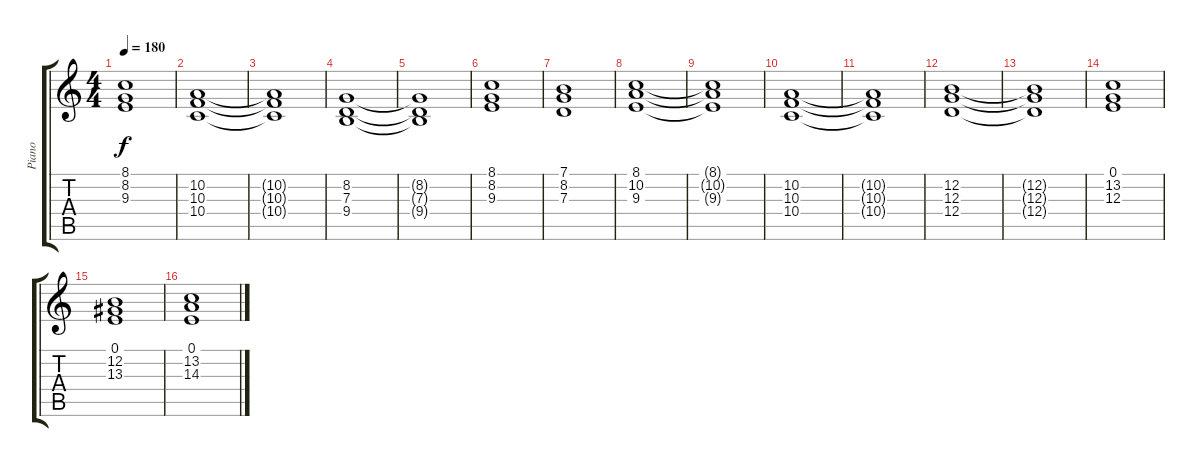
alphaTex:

\track ("Piano" "Piano") {instrument acousticgrandpiano}
\staff {score tabs}
\tuning (E4 B3 G3 D3 A2 E2) {hide}
\ts (4 4)
\tempo 180
\clef g2
\ks c
(8.1{t} 8.2{t} 9.3{t}).1{dy f} |
(10.2 10.3 10.4).1 |
(10.2{t} 10.3{t} 10.4{t}).1 |
(8.2 7.3 9.4).1 |
(8.2{t} 7.3{t} 9.4{t}).1 |
(8.1 8.2 9.3).1 |
(7.1 8.2 7.3).1 |
(8.1 10.2 9.3).1 |
(8.1{t} 10.2{t} 9.3{t}).1 |
(10.2 10.3 10.4).1 |
(10.2{t} 10.3{t} 10.4{t}).1 |
(12.2 12.3 12.4).1 |
(12.2{t} 12.3{t} 12.4{t}).1 |
(0.1 13.2 12.3).1 |
(0.1 12.2 13.3).1 |
(0.1 13.2 14.3).1
